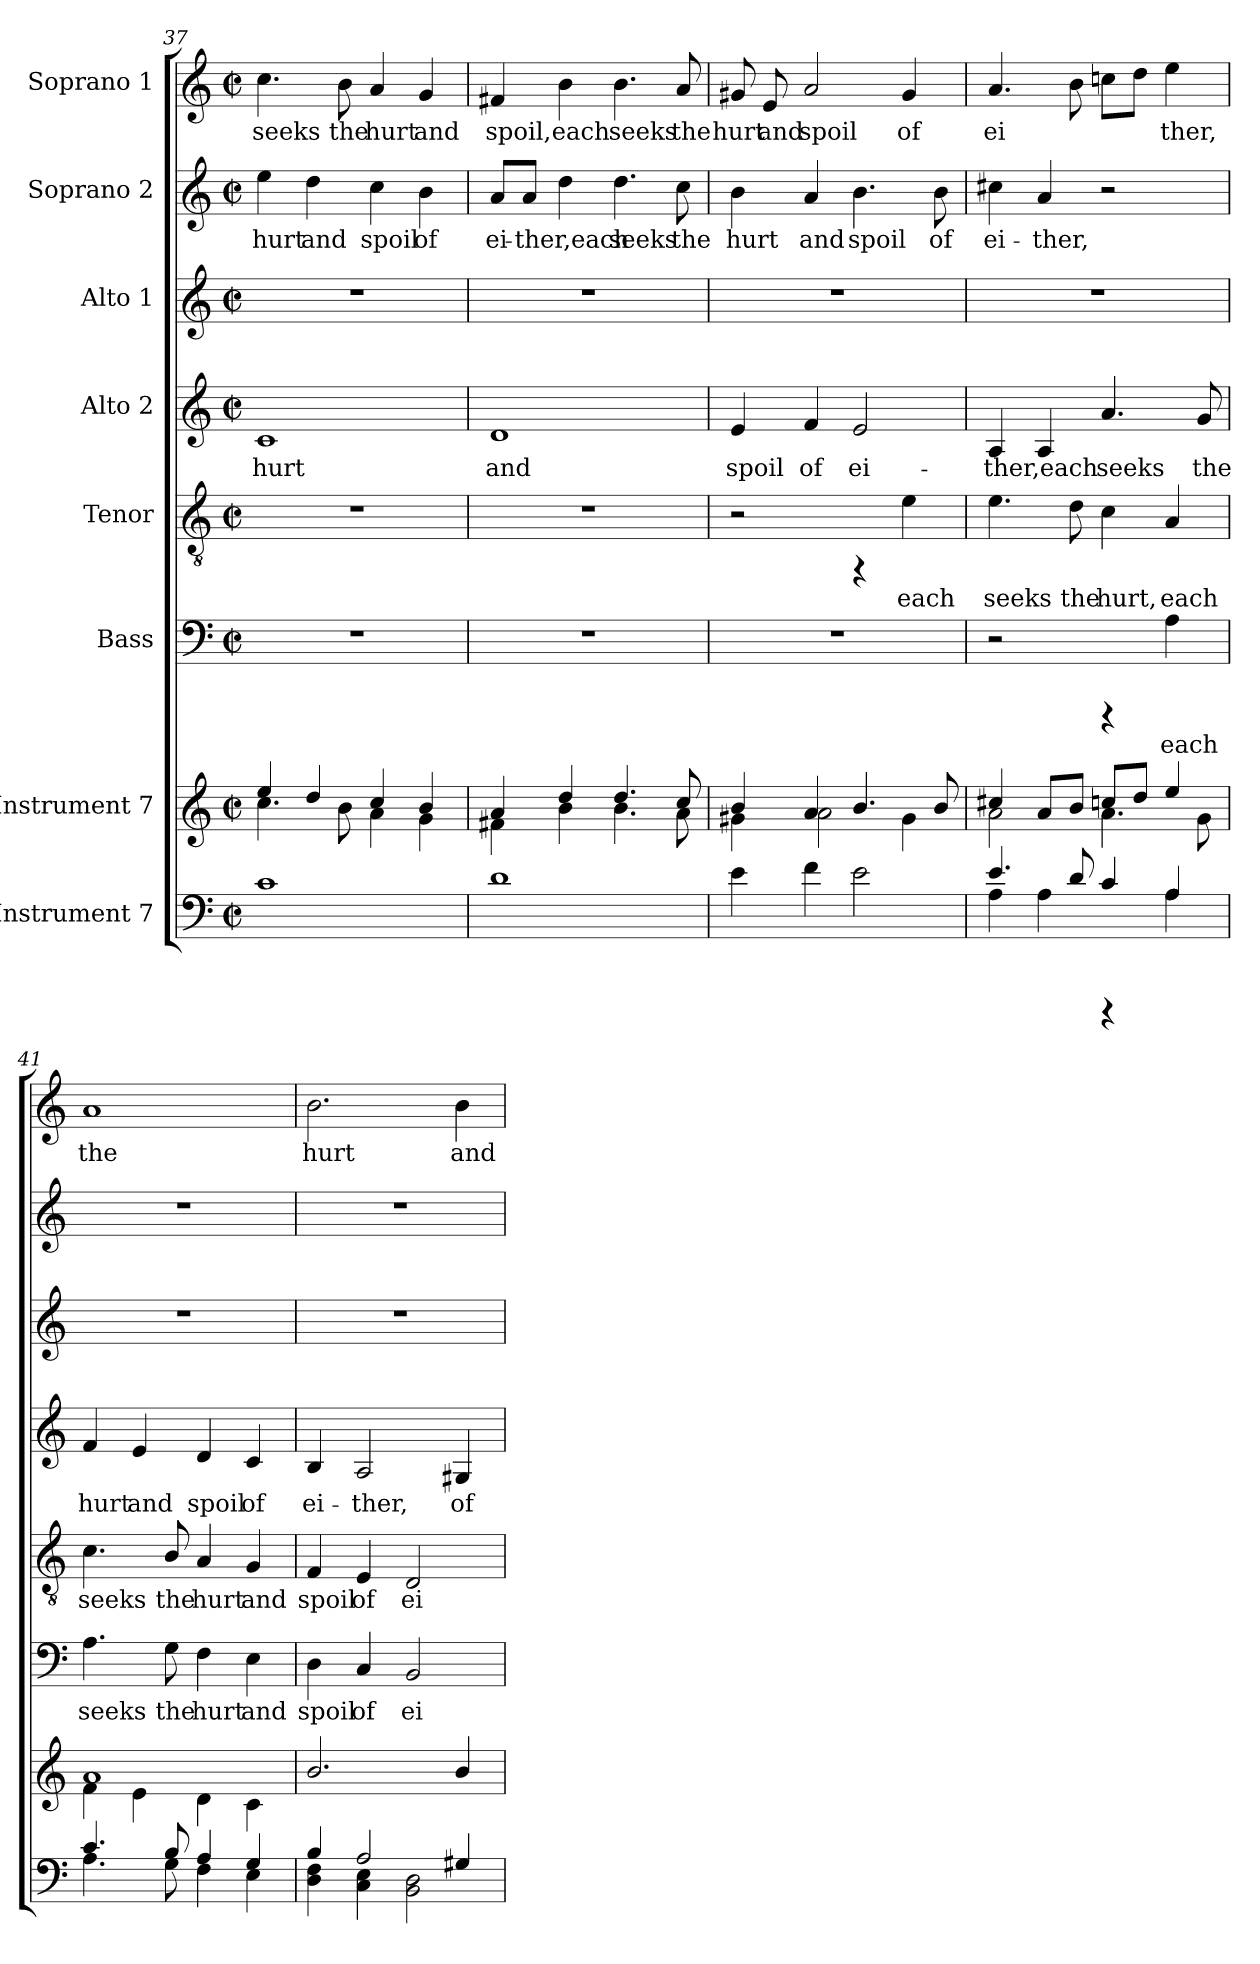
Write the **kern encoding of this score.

**kern	**kern	**kern	**text	**kern	**text	**kern	**text	**kern	**kern	**text	**kern	**text
*part8	*part7	*part6	*part6	*part5	*part5	*part4	*part4	*part3	*part2	*part2	*part1	*part1
*staff8	*staff7	*staff6	*staff6	*staff5	*staff5	*staff4	*staff4	*staff3	*staff2	*staff2	*staff1	*staff1
*I"Instrument 7	*I"Instrument 7	*I"Bass	*	*I"Tenor	*	*I"Alto 2	*	*I"Alto 1	*I"Soprano 2	*	*I"Soprano 1	*
!!LO:PB:g=z
*clefF4	*clefG2	*clefF4	*	*clefGv2	*	*clefG2	*	*clefG2	*clefG2	*	*clefG2	*
*k[]	*k[]	*k[]	*	*k[]	*	*k[]	*	*k[]	*k[]	*	*k[]	*
*C:	*C:	*C:	*	*C:	*	*C:	*	*C:	*C:	*	*C:	*
*M2/2	*M2/2	*M2/2	*	*M2/2	*	*M2/2	*	*M2/2	*M2/2	*	*M2/2	*
*met(c|)	*met(c|)	*met(c|)	*	*met(c|)	*	*met(c|)	*	*met(c|)	*met(c|)	*	*met(c|)	*
=37	=37	=37	=37	=37	=37	=37	=37	=37	=37	=37	=37	=37
*	*^	*	*	*	*	*	*	*	*	*	*	*
!	!	!	!	!	!	!	!	!LO:LY:b:cj	!	!	!LO:LY:b:cj	!	!LO:LY:b:cj
1c	4ee/	4.cc\	1r	.	1r	.	1c	hurt	1r	4ee\	hurt	4.cc\	seeks
!	!	!	!	!	!	!	!	!	!	!	!LO:LY:b:cj	!	!
.	4dd/	.	.	.	.	.	.	.	.	4dd\	and	.	.
!	!	!	!	!	!	!	!	!	!	!	!	!	!LO:LY:b:cj
.	.	8b\	.	.	.	.	.	.	.	.	.	8b\	the
!	!	!	!	!	!	!	!	!	!	!	!LO:LY:b:cj	!	!LO:LY:b:cj
.	4cc/	4a\	.	.	.	.	.	.	.	4cc\	spoil	4a/	hurt
!	!	!	!	!	!	!	!	!	!	!	!LO:LY:b:cj	!	!LO:LY:b:cj
.	4b/	4g\	.	.	.	.	.	.	.	4b\	of	4g/	and
=38	=38	=38	=38	=38	=38	=38	=38	=38	=38	=38	=38	=38	=38
!	!	!	!	!	!	!	!	!LO:LY:b:cj	!	!	!LO:LY:b:cj	!	!LO:LY:b:cj
1d	4a/	4f#X\	1r	.	1r	.	1d	and	1r	8a/L	ei-	4f#X/	spoil,
!	!	!	!	!	!	!	!	!	!	!	!LO:LY:b:cj	!	!
.	.	.	.	.	.	.	.	.	.	8a/J	-ther,each	.	.
!	!	!	!	!	!	!	!	!	!	!	!LO:LY:b:cj	!	!LO:LY:b:cj
.	4dd/	4b\	.	.	.	.	.	.	.	4dd\	.	4b\	each
!	!	!	!	!	!	!	!	!	!	!	!LO:LY:b:cj	!	!LO:LY:b:cj
.	4.dd/	4.b\	.	.	.	.	.	.	.	4.dd\	seeks	4.b\	seeks
!	!	!	!	!	!	!	!	!	!	!	!LO:LY:b:cj	!	!LO:LY:b:cj
.	8cc/	8a\	.	.	.	.	.	.	.	8cc\	the	8a/	the
=39	=39	=39	=39	=39	=39	=39	=39	=39	=39	=39	=39	=39	=39
!	!	!	!	!	!	!	!	!LO:LY:b:cj	!	!	!LO:LY:b:cj	!	!LO:LY:b:cj
4e\	4b/	4g#X\	1r	.	2r	.	4e/	spoil	1r	4b\	hurt	8g#X/	hurt
!	!	!	!	!	!	!	!	!	!	!	!	!	!LO:LY:b:cj
.	.	.	.	.	.	.	.	.	.	.	.	8e/	and
!	!	!	!	!	!	!	!	!LO:LY:b:cj	!	!	!LO:LY:b:cj	!	!LO:LY:b:cj
4f\	4a/	2a\	.	.	.	.	4f/	of	.	4a/	and	2a/	spoil
!	!	!	!	!	!	!	!	!LO:LY:b:cj	!	!	!LO:LY:b:cj	!	!
2e\	4.b/	.	.	.	4rFF	.	2e/	ei-	.	4.b\	spoil	.	.
!	!	!	!	!	!	!LO:LY:b:cj	!	!	!	!	!	!	!LO:LY:b:cj
.	.	4g#\	.	.	4e\	-each	.	.	.	.	.	4g#/	of
!	!	!	!	!	!	!	!	!	!	!	!LO:LY:b:cj	!	!
.	8b/	.	.	.	.	.	.	.	.	8b\	of	.	.
=40	=40	=40	=40	=40	=40	=40	=40	=40	=40	=40	=40	=40	=40
*^	*	*	*	*	*	*	*	*	*	*	*	*	*
!	!	!	!	!	!	!	!LO:LY:b:cj	!	!LO:LY:b:cj	!	!	!LO:LY:b:cj	!	!LO:LY:b:cj
4.e/	4A\	4cc#X/	2a\	2r	.	4.e\	seeks	4A/	-ther,each	1r	4cc#X\	ei-	4.a/	ei-
!	!	!	!	!	!	!	!	!	!LO:LY:b:cj	!	!	!LO:LY:b:cj	!	!
.	4A\	8a/L	.	.	.	.	.	4A/	.	.	4a/	-ther,	.	.
!	!	!	!	!	!	!	!LO:LY:b:cj	!	!	!	!	!	!	!LO:LY:b:cj
8d/	.	8b/J	.	.	.	8d\	the	.	.	.	.	.	8b\	--
!	!	!	!	!	!	!	!LO:LY:b:cj	!	!LO:LY:b:cj	!	!	!	!	!LO:LY:b:cj
4c/	4rGGGG	8ccn/L	4.a\	4rCCC	.	4c\	hurt,	4.a/	seeks	.	2r	.	8ccn\L	--
!	!	!	!	!	!	!	!	!	!	!	!	!	!	!LO:LY:b:cj
.	.	8dd/J	.	.	.	.	.	.	.	.	.	.	8dd\J	--
!	!	!	!	!	!LO:LY:b:cj	!	!LO:LY:b:cj	!	!	!	!	!	!	!LO:LY:b:cj
4A/	4A\	4ee/	.	4A\	each	4A/	each	.	.	.	.	.	4ee\	-ther,
!	!	!	!	!	!	!	!	!	!LO:LY:b:cj	!	!	!	!	!
.	.	.	8g\	.	.	.	.	8g/	the	.	.	.	.	.
=41	=41	=41	=41	=41	=41	=41	=41	=41	=41	=41	=41	=41	=41	=41
!	!	!	!	!	!LO:LY:b:cj	!	!LO:LY:b:cj	!	!LO:LY:b:cj	!	!	!	!	!LO:LY:b:cj
4.c/	4.A\	1a	4f\	4.A\	seeks	4.c\	seeks	4f/	hurt	1r	1r	.	1a	the
!	!	!	!	!	!	!	!	!	!LO:LY:b:cj	!	!	!	!	!
.	.	.	4e\	.	.	.	.	4e/	and	.	.	.	.	.
!	!	!	!	!	!LO:LY:b:cj	!	!LO:LY:b:cj	!	!	!	!	!	!	!
8B/	8G\	.	.	8G\	the	8B/	the	.	.	.	.	.	.	.
!	!	!	!	!	!LO:LY:b:cj	!	!LO:LY:b:cj	!	!LO:LY:b:cj	!	!	!	!	!
4A/	4F\	.	4d\	4F\	hurt	4A/	hurt	4d/	spoil	.	.	.	.	.
!	!	!	!	!	!LO:LY:b:cj	!	!LO:LY:b:cj	!	!LO:LY:b:cj	!	!	!	!	!
4G/	4E\	.	4c\	4E\	and	4G/	and	4c/	of	.	.	.	.	.
=42	=42	=42	=42	=42	=42	=42	=42	=42	=42	=42	=42	=42	=42	=42
!	!	!	!	!	!LO:LY:b:cj	!	!LO:LY:b:cj	!	!LO:LY:b:cj	!	!	!	!	!LO:LY:b:cj
*	*	*v	*v	*	*	*	*	*	*	*	*	*	*	*
4B/	4F\ 4D\	2.b/	4D\	spoil	4F/	spoil	4B/	ei-	1r	1r	.	2.b\	hurt
!	!	!	!	!LO:LY:b:cj	!	!LO:LY:b:cj	!	!LO:LY:b:cj	!	!	!	!	!
2A/	4E\ 4C\	.	4C/	of	4E/	of	2A/	-ther,	.	.	.	.	.
!	!	!	!	!LO:LY:b:cj	!	!LO:LY:b:cj	!	!	!	!	!	!	!
.	2D\ 2BB\	.	2BB/	ei-	2D/	ei-	.	.	.	.	.	.	.
!	!	!	!	!	!	!	!	!LO:LY:b:cj	!	!	!	!	!LO:LY:b:cj
4G#X/	.	4b/	.	.	.	.	4G#X/	of	.	.	.	4b\	and
*v	*v	*	*	*	*	*	*	*	*	*	*	*	*
=	=	=	=	=	=	=	=	=	=	=	=	=
*-	*-	*-	*-	*-	*-	*-	*-	*-	*-	*-	*-	*-
